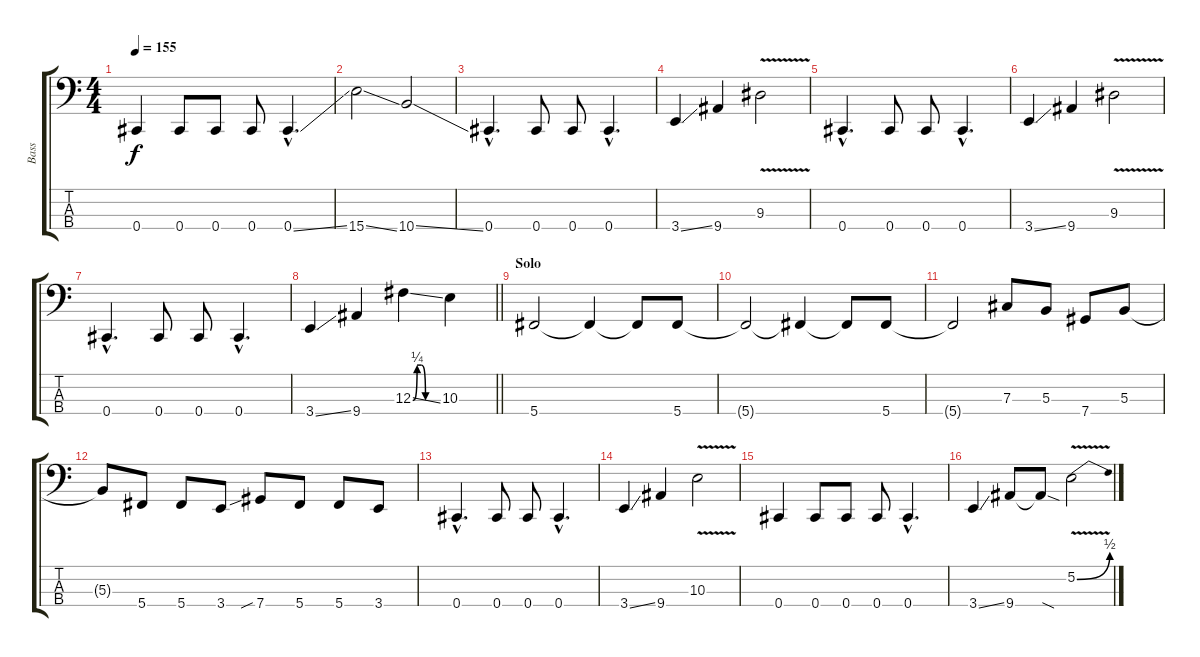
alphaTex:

\track ("Bass" "Bass") {instrument electricbassfinger}
\staff {score tabs}
\tuning (E2 B1 Gb1 Db1) {hide}
\ts (4 4)
\section ("" "")
\tempo 155
\clef f4
\ks c
0.4.4{dy f} 0.4.8 0.4.8 0.4.8 0.4{ss hac}.4{d} |
15.4{ss}.2 10.4{ss}.2 |
0.4{hac}.4{d} 0.4.8 0.4.8 0.4{hac}.4{d} |
3.4{ss}.4 9.4.4 9.3{v}.2 |
0.4{hac}.4{d} 0.4.8 0.4.8 0.4{hac}.4{d} |
3.4{ss}.4 9.4.4 9.3{v}.2 |
0.4{hac}.4{d} 0.4.8 0.4.8 0.4{hac}.4{d} |
\barLineRight lightlight
3.4{ss}.4 9.4.4 12.3{be (custom 0 0 10 1 20 1 30 0 60 0) ss}.4 10.3.4 |
\section ("" "Solo")
5.4.2 5.4{t}.4 5.4{t}.8 5.4.8 |
5.4{t}.2 5.4{t}.4 5.4{t}.8 5.4.8 |
5.4{t}.2 7.3.8 5.3.8 7.4.8 5.3.8 |
5.3{t}.8 5.4.8 5.4.8 3.4.8 7.4{sib}.8 5.4.8 5.4.8 3.4.8 |
0.4{hac}.4{d} 0.4.8 0.4.8 0.4{hac}.4{d} |
3.4{ss}.4 9.4.4 10.3{v}.2 |
0.4.4 0.4.8 0.4.8 0.4.8 0.4{hac}.4{d} |
3.4{ss}.4 9.4.8 9.4{sod t}.8 5.2{be (bend 0 0 60 2) v}.2
